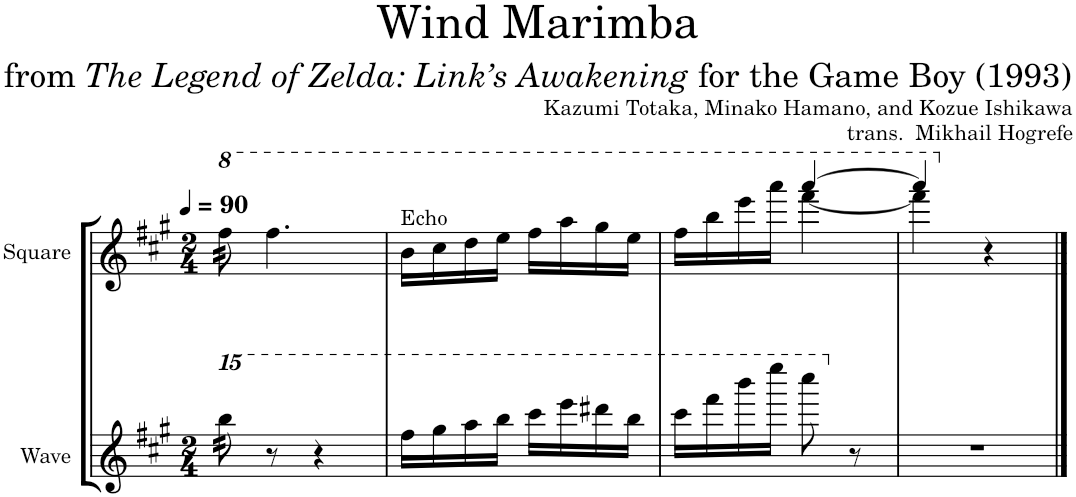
**kern	**kern	**kern
*part3	*part2	*part1
*staff3	*staff2	*staff1
*I"Wave	*I"Square Synthesizer	*I"Square
*I'W.	*	*I'S.
*	*stria5	*
*clefG2	*clefG2	*clefG2
*k[f#c#g#]	*k[f#c#g#]	*k[f#c#g#]
*M2/4	*M2/4	*M2/4
*MM90	*MM90	*MM90
*15ma	*	*
*	*8va	*
*	*	*8va
=1	=1	=1
*tremolo	*	*
*	*tremolo	*
*	*	*tremolo
32bbbb\	32fff#	32fff#\
32bbbb\	32fff#	32fff#\
32bbbb\	32fff#	32fff#\
32bbbb\	32fff#	32fff#\
*	*	*Xtremolo
*	*Xtremolo	*
*Xtremolo	*	*
8r	4.fff#	4.fff#\
4r	.	.
=2	=2	=2
*	*^	*
!	!	!	!LO:TX:a:t=Echo
16ffff#\LL	16r	8bb\L	16bb\LL
16gggg#\	8ccc#\L	.	16ccc#\
16aaaa\	.	8ddd\J	16ddd\
16bbbb\JJ	8eee\J	.	16eee\JJ
16ccccc#\LL	.	8fff#\L	16fff#\LL
16eeeee\	8aaa\L	.	16aaa\
16ddddd#X\	.	8ggg#\J	16ggg#\
16bbbb\JJ	[16eee\Jk	.	16eee\JJ
=3	=3	=3	=3
*	*	*	*^
16ccccc#\LL	16eee\KL]	8fff#\L	16fff#\LL	4ryy
16fffff#\	8bbb\	.	16bbb\	.
16bbbbb\	.	8eeee\J	16eeee\	.
!	!LO:TX:a:B:t=To Poly Synthesizer	!	!	!
16eeeeee\JJ	[16aaaa\Jk	.	16aaaa\JJ	.
8cccccc#\	4aaaa_	[4ffff#	[4aaaa/	[4ffff#\
*X15ma	*	*	*	*
8r	.	.	.	.
=4	=4	=4	=4	=4
2r	4aaaa]	4ffff#]	4aaaa/]	4ffff#\]
*	*X8va	*	*	*
*	*	*	*X8va	*
.	4r	4ryy	4r	4ryy
*	*v	*v	*	*
*	*	*v	*v
==	==	==
*-	*-	*-
